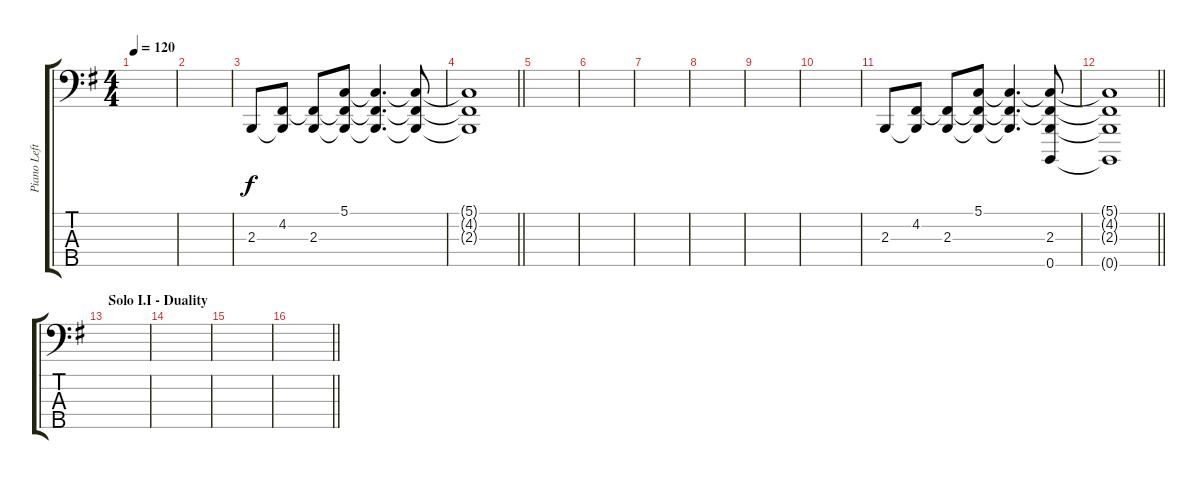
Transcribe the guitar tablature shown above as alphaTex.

\track ("Piano Left Standard" "Piano Left") {instrument acousticgrandpiano}
\staff {score tabs}
\tuning (G2 D2 A1 E1 B0) {hide}
\ts (4 4)
\tempo 120
\clef f4
\ks eminor
|
|
2.3.8 (4.2 2.3{t}).8 (4.2{t} 2.3).8 (5.1 4.2{t} 2.3{t}).8 (5.1{t} 4.2{t} 2.3{t}).4{d} (5.1{t} 4.2{t} 2.3{t}).8 |
\barLineRight lightlight
(5.1{t} 4.2{t} 2.3{t}).1 |
|
|
|
|
|
|
2.3.8 (4.2 2.3{t}).8 (4.2{t} 2.3).8 (5.1 4.2{t} 2.3{t}).8 (5.1{t} 4.2{t} 2.3{t}).4{d} (5.1{t} 4.2{t} 2.3 0.5).8 |
\barLineRight lightlight
(5.1{t} 4.2{t} 2.3{t} 0.5{t}).1 |
\section ("" "Solo I.I - Duality")
|
|
|
\barLineRight lightlight
